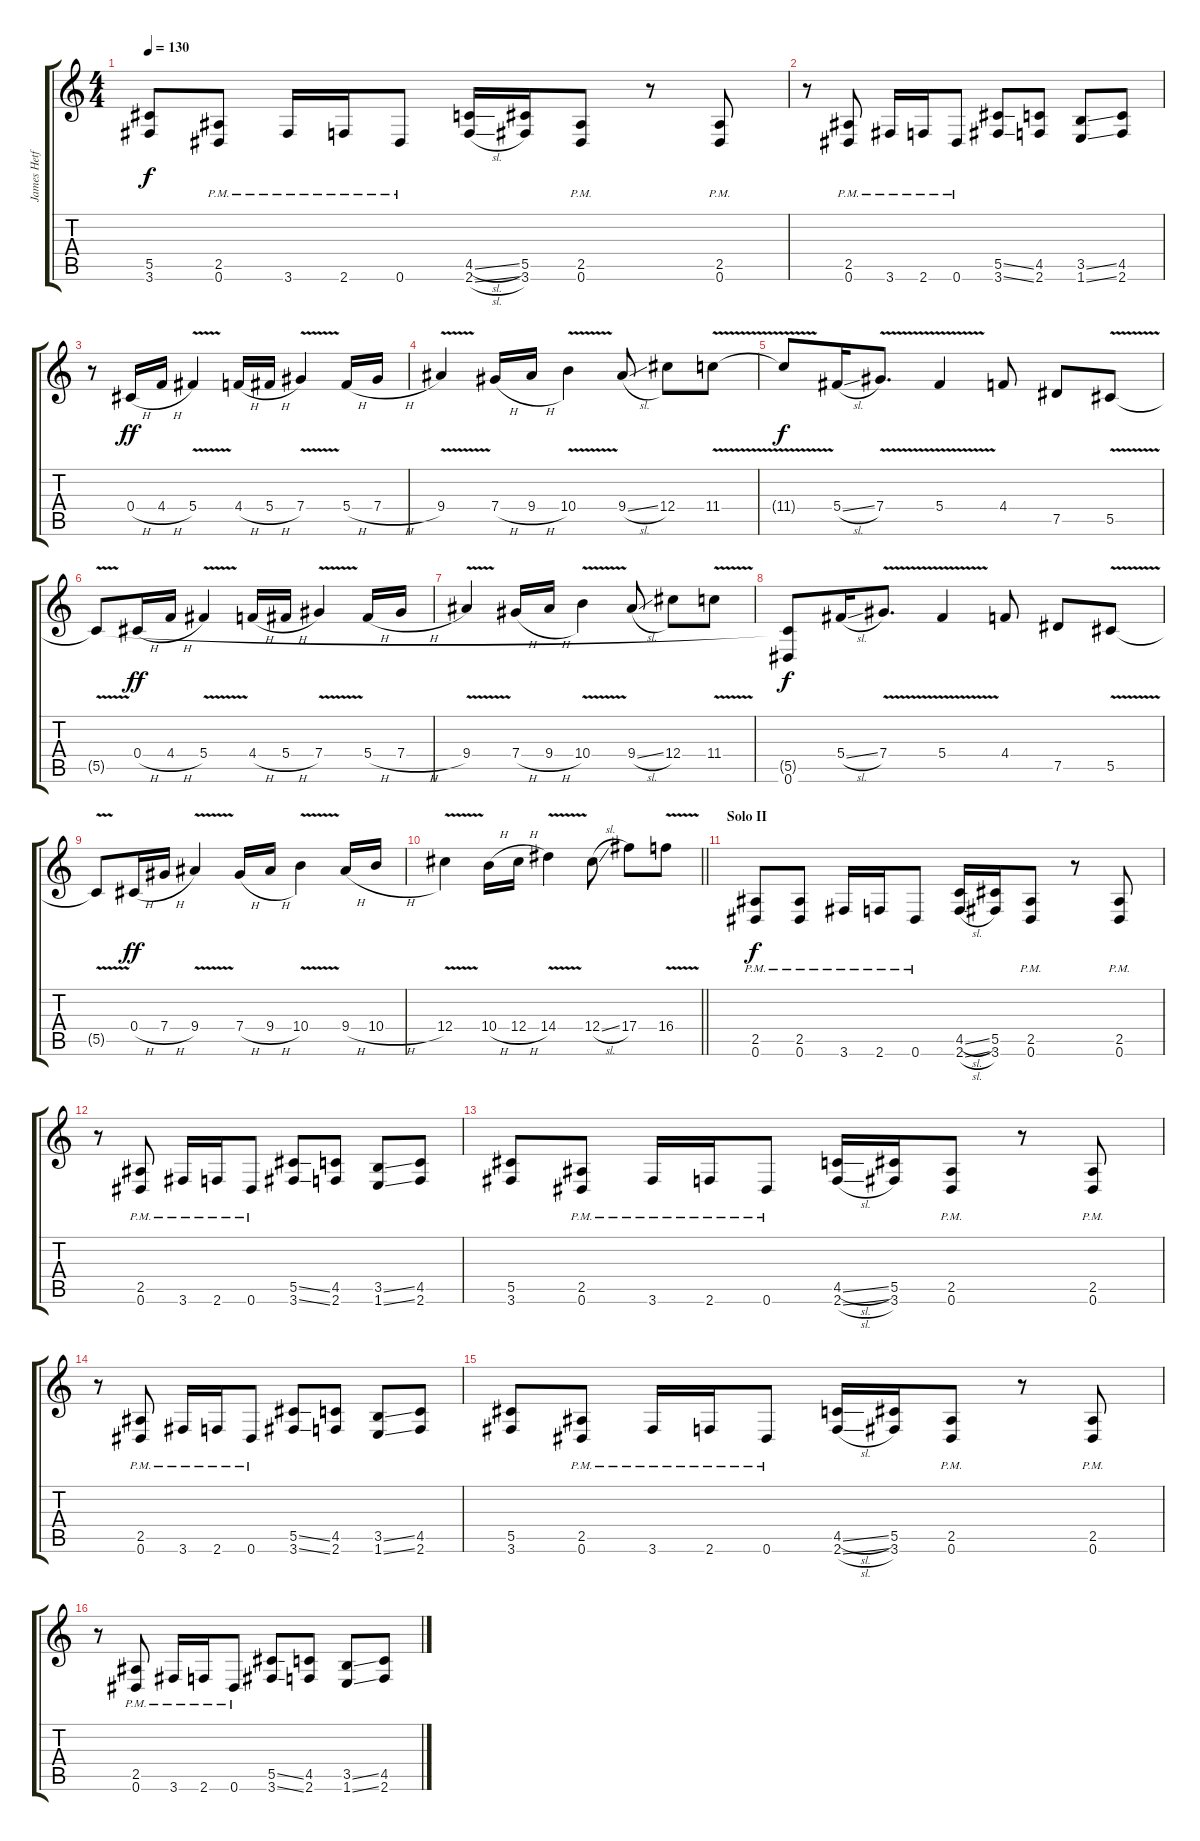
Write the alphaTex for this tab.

\track ("James Hetfield" "James Hetf") {instrument distortionguitar}
\staff {score tabs}
\tuning (Eb4 Bb3 Gb3 Db3 Ab2 Eb2) {hide}
\ts (4 4)
\tempo 130
\clef g2
\ks c
(5.5 3.6).8{dy f} (2.5{pm} 0.6{pm}).8 3.6{pm}.16 2.6{pm}.16 0.6{pm}.8 (4.5{sl} 2.6{sl}).16 (5.5 3.6).16 (2.5{pm} 0.6{pm}).8 r.8 (2.5{pm} 0.6{pm}).8 |
r.8 (2.5{pm} 0.6{pm}).8 3.6{pm}.16 2.6{pm}.16 0.6{pm}.8 (5.5{ss} 3.6{ss}).8 (4.5 2.6).8 (3.5{ss} 1.6{ss}).8 (4.5 2.6).8 |
r.8 0.4{h}.16{dy ff} 4.4{h}.16 5.4{v}.4 4.4{h}.16 5.4{h}.16 7.4{v}.4 5.4{h}.16 7.4{h}.16 |
9.4{v}.4 7.4{h}.16 9.4{h}.16 10.4{v}.4 9.4{sl}.8 12.4.8 11.4{v}.8 |
11.4{t}.8{dy f} 5.4{sl}.16 7.4{v}.8{d} 5.4{v}.4 4.4.8 7.5.8 5.5{v}.8 |
5.5{t}.8 0.4{h}.16{dy ff} 4.4{h}.16 5.4{v}.4 4.4{h}.16 5.4{h}.16 7.4{v}.4 5.4{h}.16 7.4{h}.16 |
9.4{v}.4 7.4{h}.16 9.4{h}.16 10.4{v}.4 9.4{sl}.8 12.4.8 11.4{v}.8 |
(5.5{t} 0.6).8{dy f} 5.4{sl}.16 7.4{v}.8{d} 5.4{v}.4 4.4.8 7.5.8 5.5{v}.8 |
5.5{t}.8 0.4{h}.16{dy ff} 7.4{h}.16 9.4{v}.4 7.4{h}.16 9.4{h}.16 10.4{v}.4 9.4{h}.16 10.4{h}.16 |
\barLineRight lightlight
12.4{v}.4 10.4{h}.16 12.4{h}.16 14.4{v}.4 12.4{sl}.8 17.4.8 16.4{v}.8 |
\section ("" "Solo II")
(2.5{pm} 0.6{pm}).8{dy f} (2.5{pm} 0.6{pm}).8 3.6{pm}.16 2.6{pm}.16 0.6{pm}.8 (4.5{sl} 2.6{sl}).16 (5.5 3.6).16 (2.5{pm} 0.6{pm}).8 r.8 (2.5{pm} 0.6{pm}).8 |
r.8 (2.5{pm} 0.6{pm}).8 3.6{pm}.16 2.6{pm}.16 0.6{pm}.8 (5.5{ss} 3.6{ss}).8 (4.5 2.6).8 (3.5{ss} 1.6{ss}).8 (4.5 2.6).8 |
(5.5 3.6).8 (2.5{pm} 0.6{pm}).8 3.6{pm}.16 2.6{pm}.16 0.6{pm}.8 (4.5{sl} 2.6{sl}).16 (5.5 3.6).16 (2.5{pm} 0.6{pm}).8 r.8 (2.5{pm} 0.6{pm}).8 |
r.8 (2.5{pm} 0.6{pm}).8 3.6{pm}.16 2.6{pm}.16 0.6{pm}.8 (5.5{ss} 3.6{ss}).8 (4.5 2.6).8 (3.5{ss} 1.6{ss}).8 (4.5 2.6).8 |
(5.5 3.6).8 (2.5{pm} 0.6{pm}).8 3.6{pm}.16 2.6{pm}.16 0.6{pm}.8 (4.5{sl} 2.6{sl}).16 (5.5 3.6).16 (2.5{pm} 0.6{pm}).8 r.8 (2.5{pm} 0.6{pm}).8 |
r.8 (2.5{pm} 0.6{pm}).8 3.6{pm}.16 2.6{pm}.16 0.6{pm}.8 (5.5{ss} 3.6{ss}).8 (4.5 2.6).8 (3.5{ss} 1.6{ss}).8 (4.5 2.6).8
